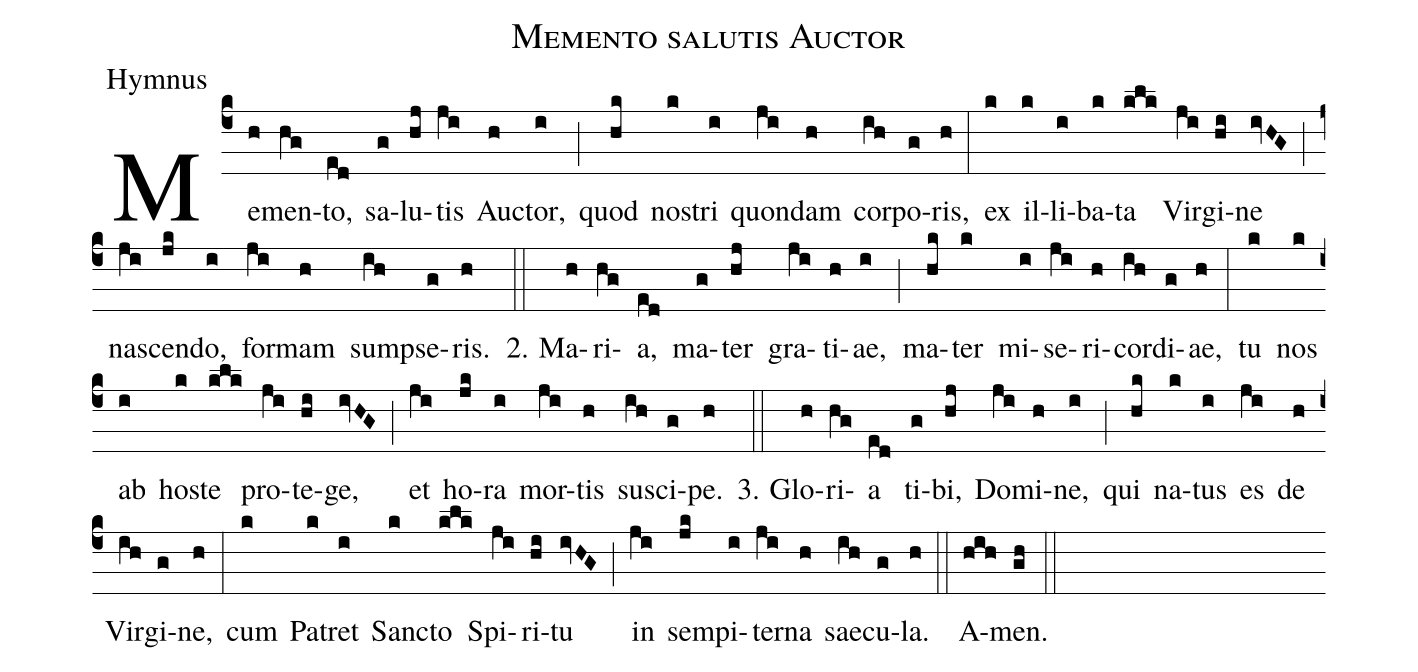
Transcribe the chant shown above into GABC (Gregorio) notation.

name:Memento salutis Auctor;
office-part:Hymnus;
%%
(c4)Me(h)men(hg)to,(ed) sa(g)lu(hj)tis(ji) Au(h)ctor,(i) (;)
quod(hk) no(k)stri(i) quon(ji)dam(h) cor(ih)po(g)ris,(h) (:)
ex(k) il(k)li(i)ba(k)ta(klk) Vir(ji)gi(hi)ne(ivHG) (;)
na(ji)scen(jk)do,(i) for(ji)mam(h) sum(ih)pse(g)ris.(h) (::)
2. Ma(h)ri(hg)a,(ed) ma(g)ter(hj) gra(ji)ti(h)ae,(i) (;)
ma(hk)ter(k) mi(i)se(ji)ri(h)cor(ih)di(g)ae,(h) (:)
tu(k) nos(k) ab(i) ho(k)ste(klk) pro(ji)te(hi)ge,(ivHG) (;)
et(ji) ho(jk)ra(i) mor(ji)tis(h) sus(ih)ci(g)pe.(h) (::)
3. Glo(h)ri(hg)a(ed) ti(g)bi,(hj) Do(ji)mi(h)ne,(i) (;)
qui(hk) na(k)tus(i) es(ji) de(h) Vir(ih)gi(g)ne,(h) (:)
cum(k) Pa(k)tret(i) San(k)cto(klk) Spi(ji)ri(hi)tu(ivHG) (;)
in(ji) sem(jk)pi(i)ter(ji)na(h) sae(ih)cu(g)la.(h) (::)
A(hih)men.(gh) (::)
